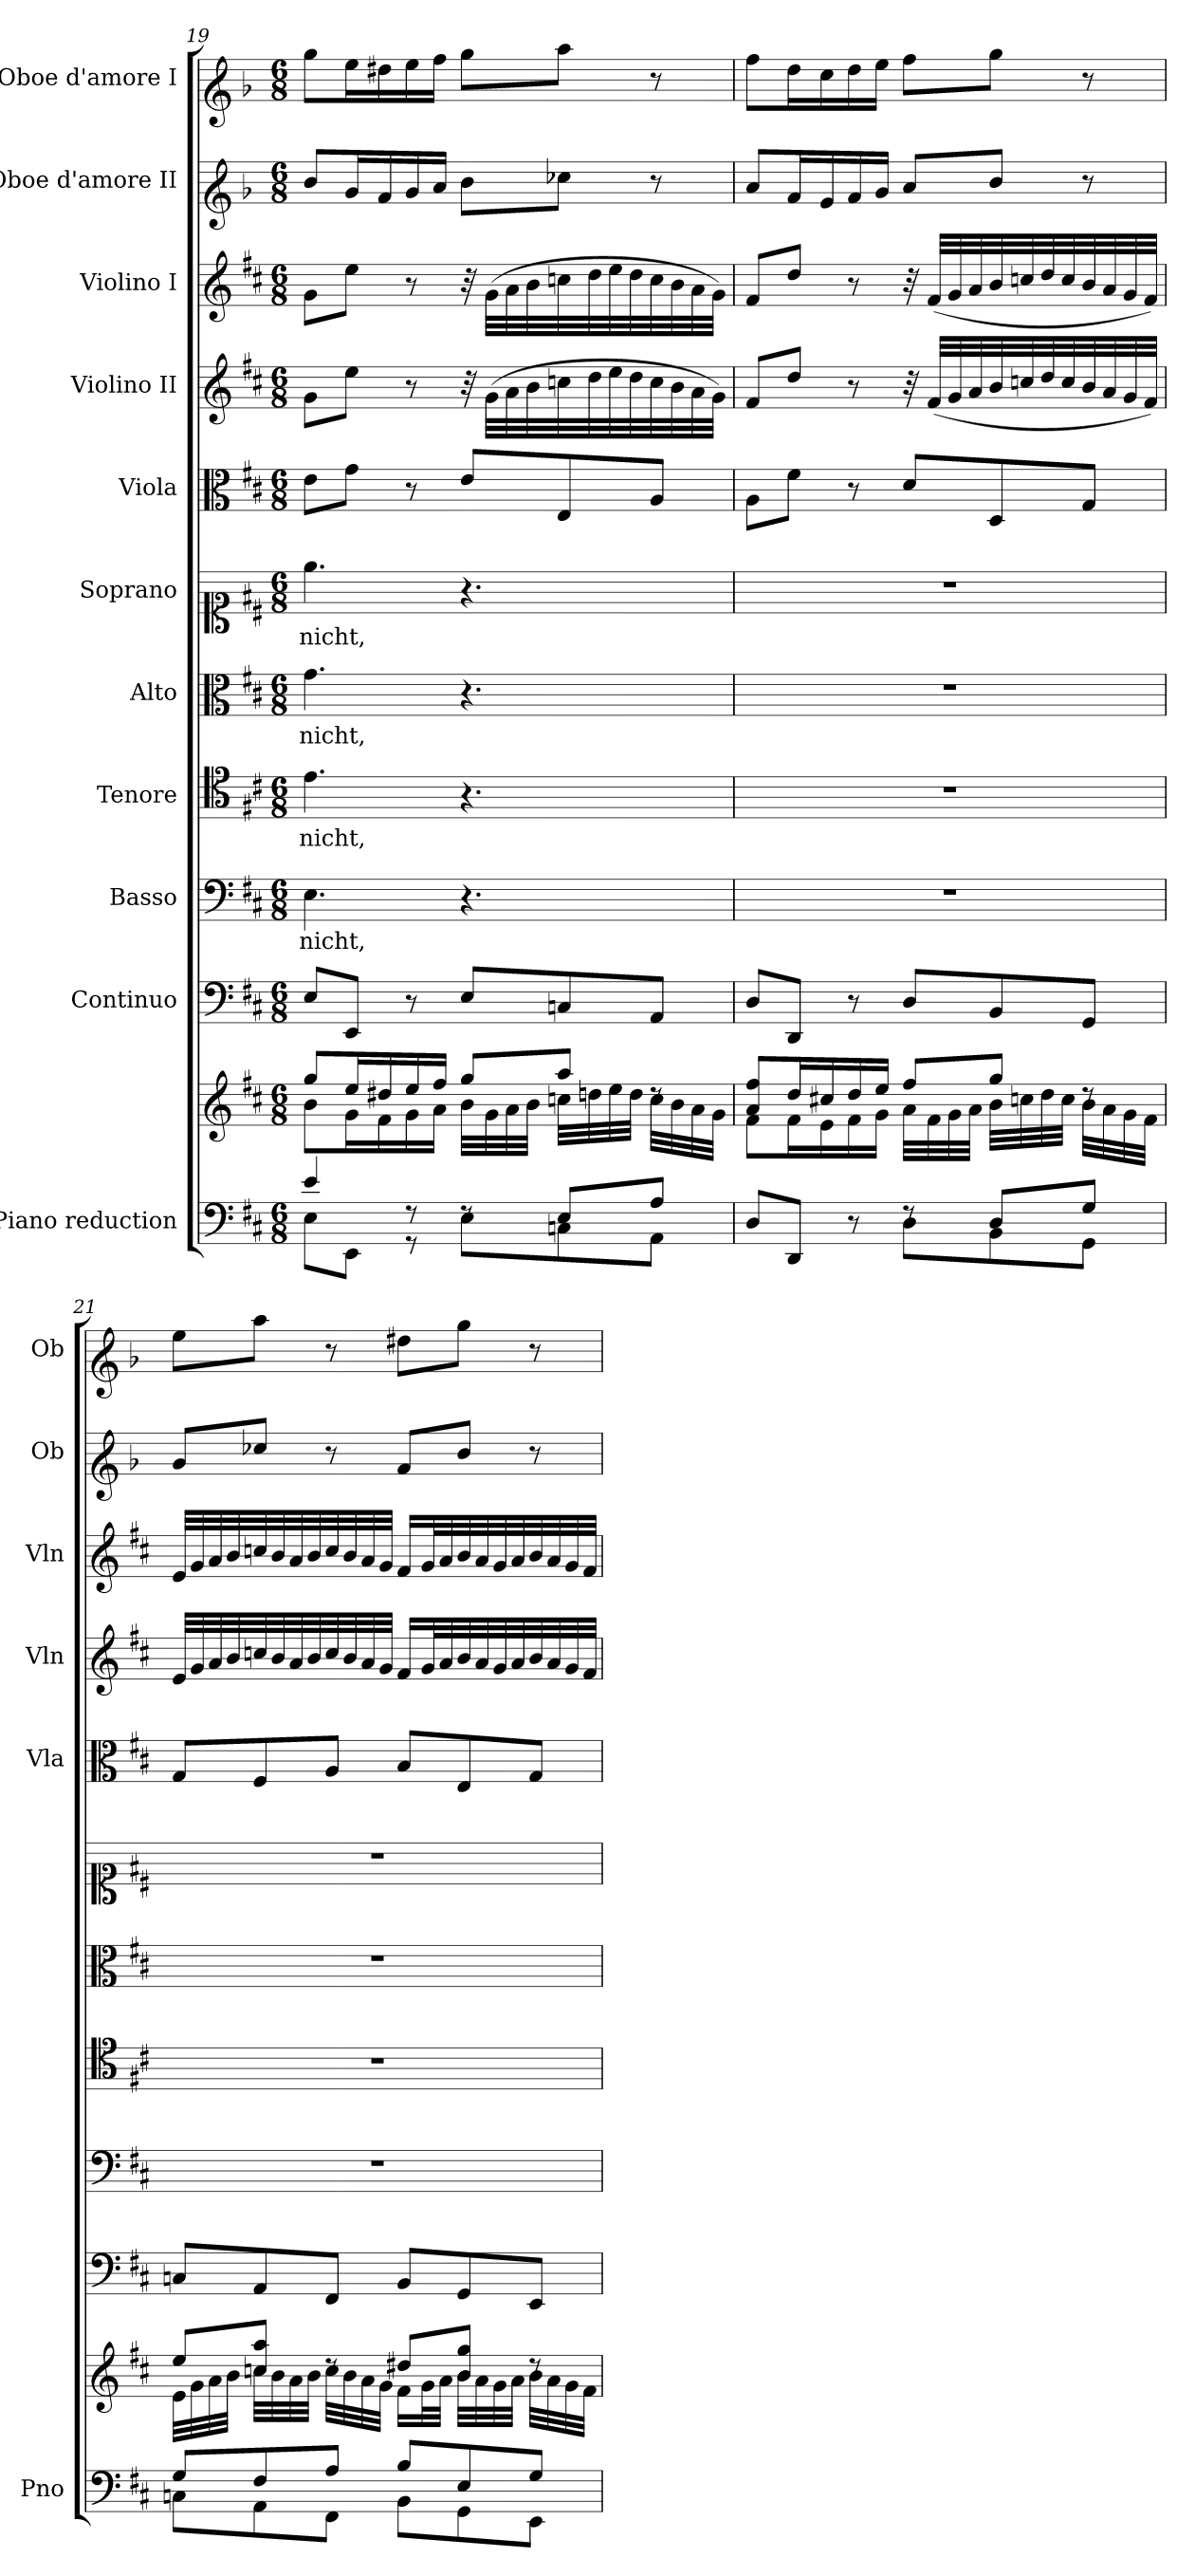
**kern	**kern	**kern	**kern	**text	**kern	**text	**kern	**text	**kern	**text	**kern	**kern	**kern	**kern	**kern
*part11	*part11	*part10	*part9	*part9	*part8	*part8	*part7	*part7	*part6	*part6	*part5	*part4	*part3	*part2	*part1
*staff12	*staff11	*staff10	*staff9	*staff9	*staff8	*staff8	*staff7	*staff7	*staff6	*staff6	*staff5	*staff4	*staff3	*staff2	*staff1
*I"Piano reduction	*	*I"Continuo	*I"Basso	*	*I"Tenore	*	*I"Alto	*	*I"Soprano	*	*I"Viola	*I"Violino II	*I"Violino I	*I"Oboe d'amore II	*I"Oboe d'amore I
*I'Pno	*	*	*	*	*	*	*	*	*	*	*I'Vla	*I'Vln	*I'Vln	*I'Ob	*I'Ob
*clefF4	*clefG2	*clefF4	*clefF4	*	*clefC4	*	*clefC3	*	*clefC1	*	*clefC3	*clefG2	*clefG2	*clefG1	*clefG1
*	*	*	*	*	*	*	*	*	*	*	*	*	*	*ITrd2c3	*ITrd2c3
*k[f#c#]	*k[f#c#]	*k[f#c#]	*k[f#c#]	*	*k[f#c#]	*	*k[f#c#]	*	*k[f#c#]	*	*k[f#c#]	*k[f#c#]	*k[f#c#]	*k[f#c#]	*k[f#c#]
*M6/8	*M6/8	*M6/8	*M6/8	*	*M6/8	*	*M6/8	*	*M6/8	*	*M6/8	*M6/8	*M6/8	*M6/8	*M6/8
=19	=19	=19	=19	=19	=19	=19	=19	=19	=19	=19	=19	=19	=19	=19	=19
*^	*^	*	*	*	*	*	*	*	*	*	*	*	*	*	*
!	!	!	!	!	!	!LO:LY:b	!	!LO:LY:b	!	!LO:LY:b	!	!LO:LY:b	!	!	!	!	!
4e/	8E\L	8gg/L	8b\L	8E/L	4.E\	nicht,	4.e\	nicht,	4.g\	nicht,	4.ee\	nicht,	8e\L	8g\L	8g\L	8b/L	8gg\L
.	8EE\J	16ee/L	16g\L	8EE/J	.	.	.	.	.	.	.	.	8g\J	8ee\J	8ee\J	16g/L	16ee\L
.	.	16dd#X/	16f#\	.	.	.	.	.	.	.	.	.	.	.	.	16f#/	16dd#X\
8rF	8r	16ee/	16g\	8r	.	.	.	.	.	.	.	.	8r	8r	8r	16g/	16ee\
.	.	16ff#/JJ	16a\JJ	.	.	.	.	.	.	.	.	.	.	.	.	16a/JJ	16ff#\JJ
8rF	8E\L	8gg/L	32b\LLL	8E/L	4.r	.	4.r	.	4.r	.	4.r	.	8e/L	32r	32r	8b\L	8gg\L
.	.	.	32g\	.	.	.	.	.	.	.	.	.	.	(>32g\LLL	(>32g\LLL	.	.
.	.	.	32a\	.	.	.	.	.	.	.	.	.	.	32a\	32a\	.	.
.	.	.	32b\JJJ	.	.	.	.	.	.	.	.	.	.	32b\	32b\	.	.
8E/L	8Cn\	8aa/J	32ccn\LLL	8Cn/	.	.	.	.	.	.	.	.	8E/	32ccn\	32ccn\	8ccn\J	8aa\J
.	.	.	32ddn\	.	.	.	.	.	.	.	.	.	.	32dd\	32dd\	.	.
.	.	.	32ee\	.	.	.	.	.	.	.	.	.	.	32ee\	32ee\	.	.
.	.	.	32dd\JJJ	.	.	.	.	.	.	.	.	.	.	32dd\	32dd\	.	.
8A/J	8AA\J	8rdd	32cc\LLL	8AA/J	.	.	.	.	.	.	.	.	8A/J	32cc\	32cc\	8r	8r
.	.	.	32b\	.	.	.	.	.	.	.	.	.	.	32b\	32b\	.	.
.	.	.	32a\	.	.	.	.	.	.	.	.	.	.	32a\	32a\	.	.
.	.	.	32g\JJJ	.	.	.	.	.	.	.	.	.	.	32g\JJJ)	32g\JJJ)	.	.
=20	=20	=20	=20	=20	=20	=20	=20	=20	=20	=20	=20	=20	=20	=20	=20	=20	=20
8D/L	4.ryy	8a/ 8ff#/L	8f#\L	8D/L	2.r	.	2.r	.	2.r	.	2.r	.	8A\L	8f#/L	8f#/L	8a/L	8ff#\L
8DD/J	.	16dd/L	16f#\L	8DD/J	.	.	.	.	.	.	.	.	8f#\J	8dd/J	8dd/J	16f#/L	16dd\L
.	.	16cc#X/	16e\	.	.	.	.	.	.	.	.	.	.	.	.	16e/	16cc#\
8r	.	16dd/	16f#\	8r	.	.	.	.	.	.	.	.	8r	8r	8r	16f#/	16dd\
.	.	16ee/JJ	16g\JJ	.	.	.	.	.	.	.	.	.	.	.	.	16g/JJ	16ee\JJ
8rF	8D\L	8ff#/L	32a\LLL	8D/L	.	.	.	.	.	.	.	.	8d/L	32r	32r	8a/L	8ff#\L
.	.	.	32f#\	.	.	.	.	.	.	.	.	.	.	(<32f#/LLL	(<32f#/LLL	.	.
.	.	.	32g\	.	.	.	.	.	.	.	.	.	.	32g/	32g/	.	.
.	.	.	32a\JJJ	.	.	.	.	.	.	.	.	.	.	32a/	32a/	.	.
8D/L	8BB\	8gg/J	32b\LLL	8BB/	.	.	.	.	.	.	.	.	8D/	32b/	32b/	8b/J	8gg\J
.	.	.	32ccn\	.	.	.	.	.	.	.	.	.	.	32ccn/	32ccn/	.	.
.	.	.	32dd\	.	.	.	.	.	.	.	.	.	.	32dd/	32dd/	.	.
.	.	.	32cc\JJJ	.	.	.	.	.	.	.	.	.	.	32cc/	32cc/	.	.
8G/J	8GG\J	8rdd	32b\LLL	8GG/J	.	.	.	.	.	.	.	.	8G/J	32b/	32b/	8r	8r
.	.	.	32a\	.	.	.	.	.	.	.	.	.	.	32a/	32a/	.	.
.	.	.	32g\	.	.	.	.	.	.	.	.	.	.	32g/	32g/	.	.
.	.	.	32f#\JJJ	.	.	.	.	.	.	.	.	.	.	32f#/JJJ)	32f#/JJJ)	.	.
!!LO:PB:g=z
=21	=21	=21	=21	=21	=21	=21	=21	=21	=21	=21	=21	=21	=21	=21	=21	=21	=21
8G/L	8Cn\L	8ee/L	32e\LLL	8Cn/L	2.r	.	2.r	.	2.r	.	2.r	.	8G/L	32e/LLL	32e/LLL	8g/L	8ee\L
.	.	.	32g\	.	.	.	.	.	.	.	.	.	.	32g/	32g/	.	.
.	.	.	32a\	.	.	.	.	.	.	.	.	.	.	32a/	32a/	.	.
.	.	.	32b\JJJ	.	.	.	.	.	.	.	.	.	.	32b/	32b/	.	.
8F#/	8AA\	8ccn/ 8aa/J	32cc\LLL	8AA/	.	.	.	.	.	.	.	.	8F#/	32ccn/	32ccn/	8ccn/J	8aa\J
.	.	.	32b\	.	.	.	.	.	.	.	.	.	.	32b/	32b/	.	.
.	.	.	32a\	.	.	.	.	.	.	.	.	.	.	32a/	32a/	.	.
.	.	.	32b\JJJ	.	.	.	.	.	.	.	.	.	.	32b/	32b/	.	.
8A/J	8FF#\J	8rdd	32cc\LLL	8FF#/J	.	.	.	.	.	.	.	.	8A/J	32cc/	32cc/	8r	8r
.	.	.	32b\	.	.	.	.	.	.	.	.	.	.	32b/	32b/	.	.
.	.	.	32a\	.	.	.	.	.	.	.	.	.	.	32a/	32a/	.	.
.	.	.	32g\JJJ	.	.	.	.	.	.	.	.	.	.	32g/JJJ	32g/JJJ	.	.
8B/L	8BB\L	8dd#X/L	16f#\LL	8BB/L	.	.	.	.	.	.	.	.	8B/L	16f#/LL	16f#/LL	8f#/L	8dd#X\L
.	.	.	32g\L	.	.	.	.	.	.	.	.	.	.	32g/L	32g/L	.	.
.	.	.	32a\JJJ	.	.	.	.	.	.	.	.	.	.	32a/	32a/	.	.
8E/	8GG\	8b/ 8gg/J	32b\LLL	8GG/	.	.	.	.	.	.	.	.	8E/	32b/	32b/	8b/J	8gg\J
.	.	.	32a\	.	.	.	.	.	.	.	.	.	.	32a/	32a/	.	.
.	.	.	32g\	.	.	.	.	.	.	.	.	.	.	32g/	32g/	.	.
.	.	.	32a\JJJ	.	.	.	.	.	.	.	.	.	.	32a/	32a/	.	.
8G/J	8EE\J	8rdd	32b\LLL	8EE/J	.	.	.	.	.	.	.	.	8G/J	32b/	32b/	8r	8r
.	.	.	32a\	.	.	.	.	.	.	.	.	.	.	32a/	32a/	.	.
.	.	.	32g\	.	.	.	.	.	.	.	.	.	.	32g/	32g/	.	.
.	.	.	32f#\JJJ	.	.	.	.	.	.	.	.	.	.	32f#/JJJ	32f#/JJJ	.	.
*v	*v	*	*	*	*	*	*	*	*	*	*	*	*	*	*	*	*
*	*v	*v	*	*	*	*	*	*	*	*	*	*	*	*	*	*
=	=	=	=	=	=	=	=	=	=	=	=	=	=	=	=
*-	*-	*-	*-	*-	*-	*-	*-	*-	*-	*-	*-	*-	*-	*-	*-
